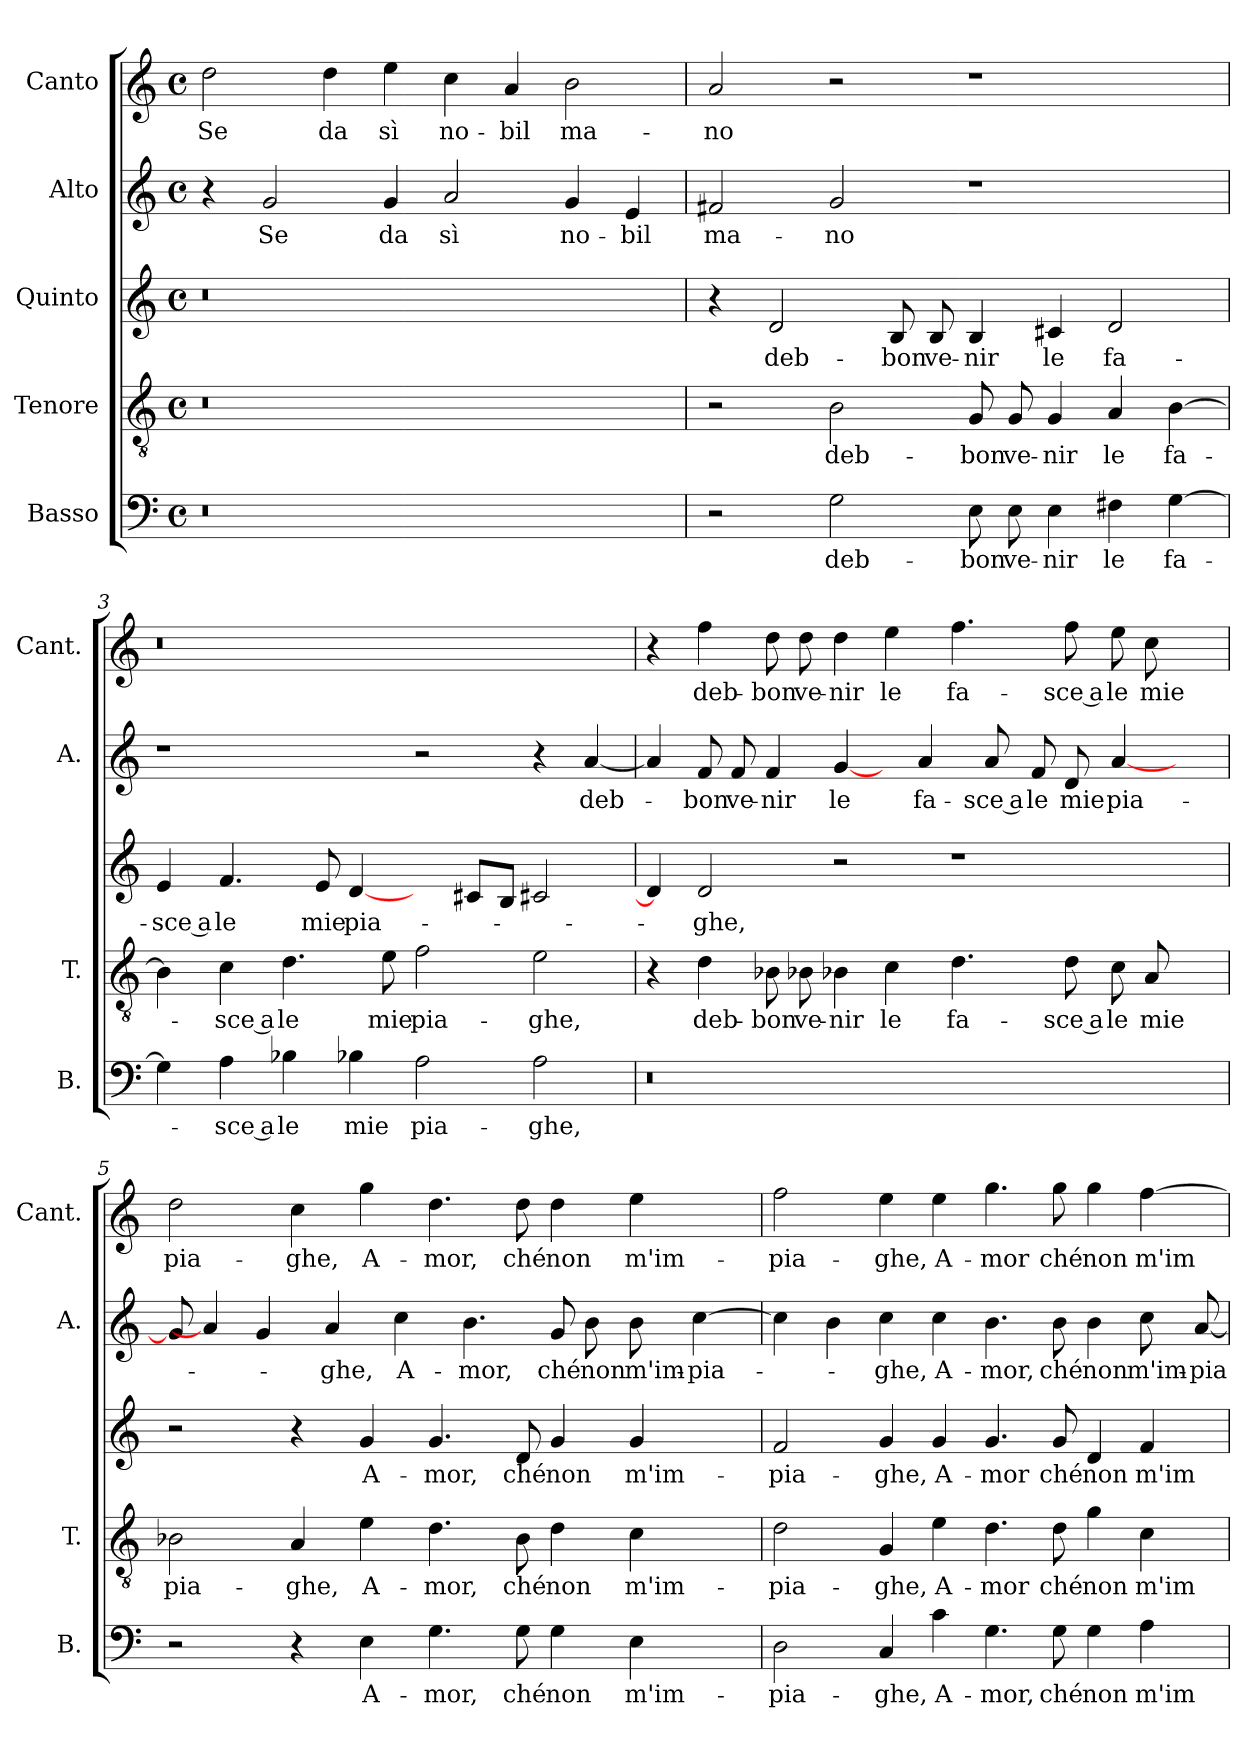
**kern	**text	**kern	**text	**kern	**text	**kern	**text	**kern	**text
*part5	*part5	*part4	*part4	*part3	*part3	*part2	*part2	*part1	*part1
*staff5	*staff5	*staff4	*staff4	*staff3	*staff3	*staff2	*staff2	*staff1	*staff1
*I"Basso	*	*I"Tenore	*	*I"Quinto	*	*I"Alto	*	*I"Canto	*
*I'B.	*	*I'T.	*	*	*	*I'A.	*	*I'Cant.	*
*clefF4	*	*clefGv2	*	*clefG2	*	*clefG2	*	*clefG2	*
*k[]	*	*k[]	*	*k[]	*	*k[]	*	*k[]	*
*C:	*	*C:	*	*C:	*	*C:	*	*C:	*
*M4/4	*	*M4/4	*	*M4/4	*	*M4/4	*	*M4/4	*
*met(c)	*	*met(c)	*	*met(c)	*	*met(c)	*	*met(c)	*
=1	=1	=1	=1	=1	=1	=1	=1	=1	=1
!LO:N:vis=0	!	!LO:N:vis=0	!	!LO:N:vis=0	!	!	!	!	!
1r	.	1r	.	1r	.	4r	.	2dd\	Se
.	.	.	.	.	.	2g/	Se	.	.
.	.	.	.	.	.	.	.	4dd\	da
.	.	.	.	.	.	4g/	da	4ee\	sì
1ryy	.	1ryy	.	1ryy	.	2a/	sì	4cc\	no-
.	.	.	.	.	.	.	.	4a/	-bil
.	.	.	.	.	.	4g/	no-	2b\	ma-
.	.	.	.	.	.	4e/	-bil	.	.
=2	=2	=2	=2	=2	=2	=2	=2	=2	=2
2r	.	2r	.	4r	.	2f#X/	ma-	2a/	-no
.	.	.	.	2d/	deb-	.	.	.	.
2G\	deb-	2B\	deb-	.	.	2g/	-no	2r	.
.	.	.	.	8B/	-bon	.	.	.	.
.	.	.	.	8B/	ve-	.	.	.	.
8E\	-bon	8G/	-bon	4B/	-nir	1r	.	1r	.
8E\	ve-	8G/	ve-	.	.	.	.	.	.
4E\	-nir	4G/	-nir	4c#X/	le	.	.	.	.
4F#X\	le	4A/	le	2d/	fa-	.	.	.	.
[4G\	fa-	[4B\	fa-	.	.	.	.	.	.
=3	=3	=3	=3	=3	=3	=3	=3	=3	=3
!	!	!	!	!	!	!	!	!LO:N:vis=0	!
4G\]	.	4B\]	.	4e/	-sce a	1r	.	1r	.
4A\	-sce a	4c\	-sce a	4.f/	le	.	.	.	.
4B-X\	le	4.d\	le	.	.	.	.	.	.
.	.	.	.	8e/	mie	.	.	.	.
4B-X\	mie	.	.	[4d/	pia-	.	.	.	.
.	.	8e\	mie	.	.	.	.	.	.
2A\	pia-	2f\	pia-	4ryy	.	2r	.	1ryy	.
.	.	.	.	8c#X/L	.	.	.	.	.
.	.	.	.	8B/J	.	.	.	.	.
2A\	-ghe,	2e\	-ghe,	2c#X/	.	4r	.	.	.
.	.	.	.	.	.	[4a/	deb-	.	.
=4	=4	=4	=4	=4	=4	=4	=4	=4	=4
!LO:N:vis=0	!	!	!	!	!	!	!	!	!
1r	.	4r	.	4d/]	.	4a/]	.	4r	.
.	.	4d\	deb-	2d/	-ghe,	8f/	-bon	4ff\	deb-
.	.	.	.	.	.	8f/	ve-	.	.
.	.	8B-X\	-bon	.	.	4f/	-nir	8dd\	-bon
.	.	8B-X\	ve-	.	.	.	.	8dd\	ve-
.	.	4B-X\	-nir	2r	.	[4g/	le	4dd\	-nir
1ryy	.	4c\	le	.	.	8ryy	.	4ee\	le
.	.	.	.	.	.	4a/	fa-	.	.
.	.	4.d\	fa-	1r	.	.	.	4.ff\	fa-
.	.	.	.	.	.	8a/	-sce a	.	.
.	.	.	.	.	.	8f/	le	.	.
.	.	8d\	-sce a	.	.	8d/	mie	8ff\	-sce a
.	.	8c\	le	.	.	[4a/	pia-	8ee\	le
.	.	8A/	mie	.	.	.	.	8cc\	mie
4ryy	.	4ryy	.	.	.	4ryy	.	4ryy	.
=5	=5	=5	=5	=5	=5	=5	=5	=5	=5
2r	.	2B-X\	pia-	2r	.	8g/]	.	2dd\	pia-
.	.	.	.	.	.	4a/]	.	.	.
.	.	.	.	.	.	4g/	.	.	.
4r	.	4A/	-ghe,	4r	.	.	.	4cc\	-ghe,
.	.	.	.	.	.	4a/	-ghe,	.	.
4E\	A-	4e\	A-	4g/	A-	.	.	4gg\	A-
.	.	.	.	.	.	4cc\	A-	.	.
4.G\	-mor,	4.d\	-mor,	4.g/	-mor,	.	.	4.dd\	-mor,
.	.	.	.	.	.	4.b\	-mor,	.	.
8G\	ché	8B-\	ché	8d/	ché	.	.	8dd\	ché
4G\	non	4d\	non	4g/	non	8g/	ché	4dd\	non
.	.	.	.	.	.	8b\	non	.	.
4E\	m'im-	4c\	m'im-	4g/	m'im-	8b\	m'im-	4ee\	m'im-
.	.	.	.	.	.	[4cc\	-pia-	.	.
8ryy	.	8ryy	.	8ryy	.	.	.	8ryy	.
=6	=6	=6	=6	=6	=6	=6	=6	=6	=6
2D\	-pia-	2d\	-pia-	2f/	-pia-	4cc\]	.	2ff\	-pia-
.	.	.	.	.	.	4b\	.	.	.
4C/	-ghe,	4G/	-ghe,	4g/	-ghe,	4cc\	-ghe,	4ee\	-ghe,
4c\	A-	4e\	A-	4g/	A-	4cc\	A-	4ee\	A-
4.G\	-mor,	4.d\	-mor	4.g/	-mor	4.b\	-mor,	4.gg\	-mor
8G\	ché	8d\	ché	8g/	ché	8b\	ché	8gg\	ché
4G\	non	4g\	non	4d/	non	4b\	non	4gg\	non
4A\	m'im-	4c\	m'im-	4f/	m'im-	8cc\	m'im-	[4ff\	m'im-
.	.	.	.	.	.	[8a/	-pia-	.	.
=	=	=	=	=	=	=	=	=	=
*-	*-	*-	*-	*-	*-	*-	*-	*-	*-
